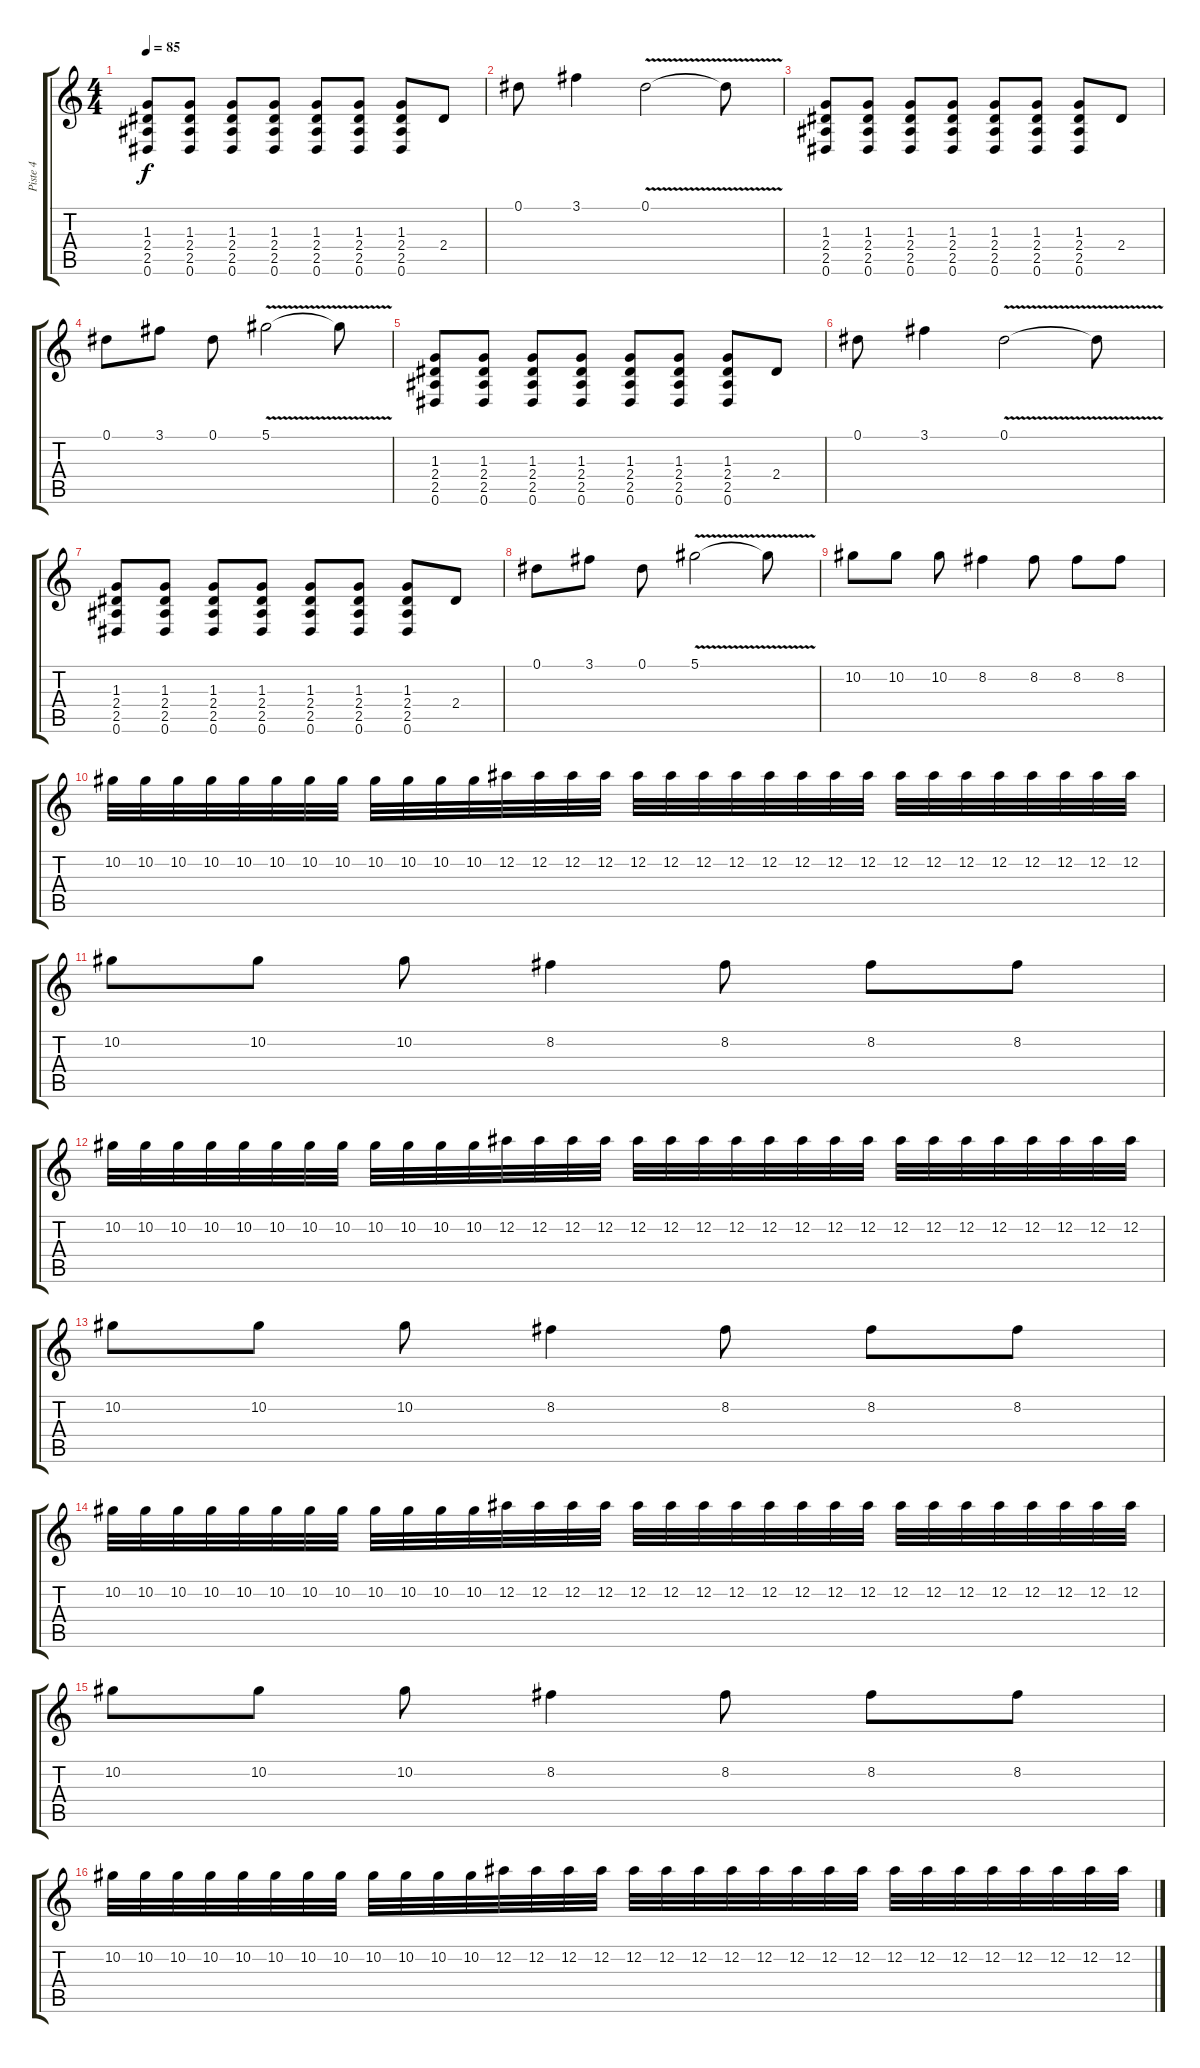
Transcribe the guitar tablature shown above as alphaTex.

\track ("Piste 4" "Piste 4") {instrument overdrivenguitar}
\staff {score tabs}
\tuning (Eb4 Bb3 Gb3 Db3 Ab2 Eb2) {hide}
\ts (4 4)
\tempo 85
\clef g2
\ks c
(1.3 2.4 2.5 0.6).8{dy f volume 13 instrument overdrivenguitar} (1.3 2.4 2.5 0.6).8 (1.3 2.4 2.5 0.6).8 (1.3 2.4 2.5 0.6).8 (1.3 2.4 2.5 0.6).8 (1.3 2.4 2.5 0.6).8 (1.3 2.4 2.5 0.6).8 2.4.8 |
0.1.8 3.1.4 0.1{v}.2 0.1{t}.8 |
(1.3 2.4 2.5 0.6).8 (1.3 2.4 2.5 0.6).8 (1.3 2.4 2.5 0.6).8 (1.3 2.4 2.5 0.6).8 (1.3 2.4 2.5 0.6).8 (1.3 2.4 2.5 0.6).8 (1.3 2.4 2.5 0.6).8 2.4.8 |
0.1.8 3.1.8 0.1.8 5.1{v}.2 5.1{t}.8 |
(1.3 2.4 2.5 0.6).8 (1.3 2.4 2.5 0.6).8 (1.3 2.4 2.5 0.6).8 (1.3 2.4 2.5 0.6).8 (1.3 2.4 2.5 0.6).8 (1.3 2.4 2.5 0.6).8 (1.3 2.4 2.5 0.6).8 2.4.8 |
0.1.8 3.1.4 0.1{v}.2 0.1{t}.8 |
(1.3 2.4 2.5 0.6).8 (1.3 2.4 2.5 0.6).8 (1.3 2.4 2.5 0.6).8 (1.3 2.4 2.5 0.6).8 (1.3 2.4 2.5 0.6).8 (1.3 2.4 2.5 0.6).8 (1.3 2.4 2.5 0.6).8 2.4.8 |
0.1.8 3.1.8 0.1.8 5.1{v}.2 5.1{t}.8 |
10.2.8{volume 9} 10.2.8 10.2.8 8.2.4 8.2.8 8.2.8 8.2.8 |
10.2.32 10.2.32 10.2.32 10.2.32 10.2.32 10.2.32 10.2.32 10.2.32 10.2.32 10.2.32 10.2.32 10.2.32 12.2.32 12.2.32 12.2.32 12.2.32 12.2.32 12.2.32 12.2.32 12.2.32 12.2.32 12.2.32 12.2.32 12.2.32 12.2.32 12.2.32 12.2.32 12.2.32 12.2.32 12.2.32 12.2.32 12.2.32 |
10.2.8 10.2.8 10.2.8 8.2.4 8.2.8 8.2.8 8.2.8 |
10.2.32 10.2.32 10.2.32 10.2.32 10.2.32 10.2.32 10.2.32 10.2.32 10.2.32 10.2.32 10.2.32 10.2.32 12.2.32 12.2.32 12.2.32 12.2.32 12.2.32 12.2.32 12.2.32 12.2.32 12.2.32 12.2.32 12.2.32 12.2.32 12.2.32 12.2.32 12.2.32 12.2.32 12.2.32 12.2.32 12.2.32 12.2.32 |
10.2.8 10.2.8 10.2.8 8.2.4 8.2.8 8.2.8 8.2.8 |
10.2.32 10.2.32 10.2.32 10.2.32 10.2.32 10.2.32 10.2.32 10.2.32 10.2.32 10.2.32 10.2.32 10.2.32 12.2.32 12.2.32 12.2.32 12.2.32 12.2.32 12.2.32 12.2.32 12.2.32 12.2.32 12.2.32 12.2.32 12.2.32 12.2.32 12.2.32 12.2.32 12.2.32 12.2.32 12.2.32 12.2.32 12.2.32 |
10.2.8 10.2.8 10.2.8 8.2.4 8.2.8 8.2.8 8.2.8 |
10.2.32 10.2.32 10.2.32 10.2.32 10.2.32 10.2.32 10.2.32 10.2.32 10.2.32 10.2.32 10.2.32 10.2.32 12.2.32 12.2.32 12.2.32 12.2.32 12.2.32 12.2.32 12.2.32 12.2.32 12.2.32 12.2.32 12.2.32 12.2.32 12.2.32 12.2.32 12.2.32 12.2.32 12.2.32 12.2.32 12.2.32 12.2.32
